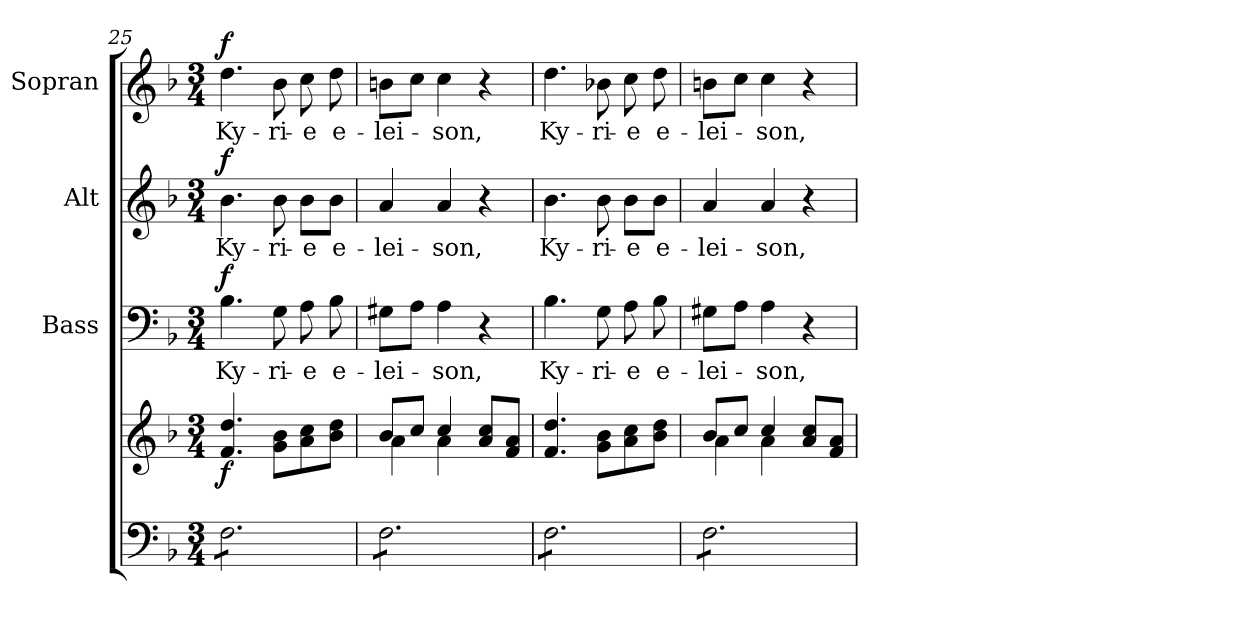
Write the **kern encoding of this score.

**kern	**kern	**dynam	**kern	**text	**dynam	**kern	**text	**dynam	**kern	**text	**dynam
*part4	*part4	*part4	*part3	*part3	*part3	*part2	*part2	*part2	*part1	*part1	*part1
*staff5	*staff4	*staff4/5	*staff3	*staff3	*staff3	*staff2	*staff2	*staff2	*staff1	*staff1	*staff1
*	*	*	*I"Bass	*	*	*I"Alt	*	*	*I"Sopran	*	*
*	*	*	*I'B.	*	*	*I'A.	*	*	*I'S.	*	*
*clefF4	*clefG2	*	*clefF4	*	*	*clefG2	*	*	*clefG2	*	*
*k[b-]	*k[b-]	*	*k[b-]	*	*	*k[b-]	*	*	*k[b-]	*	*
*F:	*F:	*	*F:	*	*	*F:	*	*	*F:	*	*
*M3/4	*M3/4	*	*M3/4	*	*	*M3/4	*	*	*M3/4	*	*
=25	=25	=25	=25	=25	=25	=25	=25	=25	=25	=25	=25
!	!	!LO:DY:b	!	!LO:LY:b	!LO:DY:a	!	!LO:LY:b	!LO:DY:a	!	!LO:LY:b	!LO:DY:a
*tremolo	*	*	*	*	*	*	*	*	*	*	*
8F\L	4.f/ 4.dd/	f	4.B-\	Ky-	f	4.b-\	Ky-	f	4.dd\	Ky-	f
8F\	.	.	.	.	.	.	.	.	.	.	.
8F\	.	.	.	.	.	.	.	.	.	.	.
!	!	!	!	!LO:LY:b	!	!	!LO:LY:b	!	!	!LO:LY:b	!
8F\	8g\ 8b-\L	.	8G\	-ri-	.	8b-\	-ri-	.	8b-\	-ri-	.
!	!	!	!	!LO:LY:b	!	!	!LO:LY:b	!	!	!LO:LY:b	!
8F\	8a\ 8cc\	.	8A\	-e	.	8b-\L	-e	.	8cc\	-e	.
!	!	!	!	!LO:LY:b	!	!	!LO:LY:b	!	!	!LO:LY:b	!
8F\J	8b-\ 8dd\J	.	8B-\	e-	.	8b-\J	e-	.	8dd\	e-	.
=26	=26	=26	=26	=26	=26	=26	=26	=26	=26	=26	=26
*	*^	*	*	*	*	*	*	*	*	*	*
!	!	!	!	!	!LO:LY:b	!	!	!LO:LY:b	!	!	!LO:LY:b	!
8F\L	8b-/L	4a\	.	8G#X\L	-lei-	.	4a/	-lei-	.	8bn\L	-lei-	.
8F\	8cc/J	.	.	8A\J	.	.	.	.	.	8cc\J	.	.
!	!	!	!	!	!LO:LY:b	!	!	!LO:LY:b	!	!	!LO:LY:b	!
8F\	4cc/	4a\	.	4A\	-son,	.	4a/	-son,	.	4cc\	-son,	.
8F\	.	.	.	.	.	.	.	.	.	.	.	.
8F\	8a/ 8cc/L	4ryy	.	4r	.	.	4r	.	.	4r	.	.
8F\J	8f/ 8a/J	.	.	.	.	.	.	.	.	.	.	.
*	*v	*v	*	*	*	*	*	*	*	*	*	*
!!LO:LB:g=z
=27	=27	=27	=27	=27	=27	=27	=27	=27	=27	=27	=27
!	!	!	!	!LO:LY:b	!	!	!LO:LY:b	!	!	!LO:LY:b	!
8F\L	4.f/ 4.dd/	.	4.B-\	Ky-	.	4.b-\	Ky-	.	4.dd\	Ky-	.
8F\	.	.	.	.	.	.	.	.	.	.	.
8F\	.	.	.	.	.	.	.	.	.	.	.
!	!	!	!	!LO:LY:b	!	!	!LO:LY:b	!	!	!LO:LY:b	!
8F\	8g\ 8b-\L	.	8G\	-ri-	.	8b-\	-ri-	.	8b-X\	-ri-	.
!	!	!	!	!LO:LY:b	!	!	!LO:LY:b	!	!	!LO:LY:b	!
8F\	8a\ 8cc\	.	8A\	-e	.	8b-\L	-e	.	8cc\	-e	.
!	!	!	!	!LO:LY:b	!	!	!LO:LY:b	!	!	!LO:LY:b	!
8F\J	8b-\ 8dd\J	.	8B-\	e-	.	8b-\J	e-	.	8dd\	e-	.
=28	=28	=28	=28	=28	=28	=28	=28	=28	=28	=28	=28
*	*^	*	*	*	*	*	*	*	*	*	*
!	!	!	!	!	!LO:LY:b	!	!	!LO:LY:b	!	!	!LO:LY:b	!
8F\L	8b-/L	4a\	.	8G#X\L	-lei-	.	4a/	-lei-	.	8bn\L	-lei-	.
8F\	8cc/J	.	.	8A\J	.	.	.	.	.	8cc\J	.	.
!	!	!	!	!	!LO:LY:b	!	!	!LO:LY:b	!	!	!LO:LY:b	!
8F\	4cc/	4a\	.	4A\	-son,	.	4a/	-son,	.	4cc\	-son,	.
8F\	.	.	.	.	.	.	.	.	.	.	.	.
8F\	8a/ 8cc/L	4ryy	.	4r	.	.	4r	.	.	4r	.	.
8F\J	8f/ 8a/J	.	.	.	.	.	.	.	.	.	.	.
*Xtremolo	*	*	*	*	*	*	*	*	*	*	*	*
*	*v	*v	*	*	*	*	*	*	*	*	*	*
=	=	=	=	=	=	=	=	=	=	=	=
*-	*-	*-	*-	*-	*-	*-	*-	*-	*-	*-	*-
